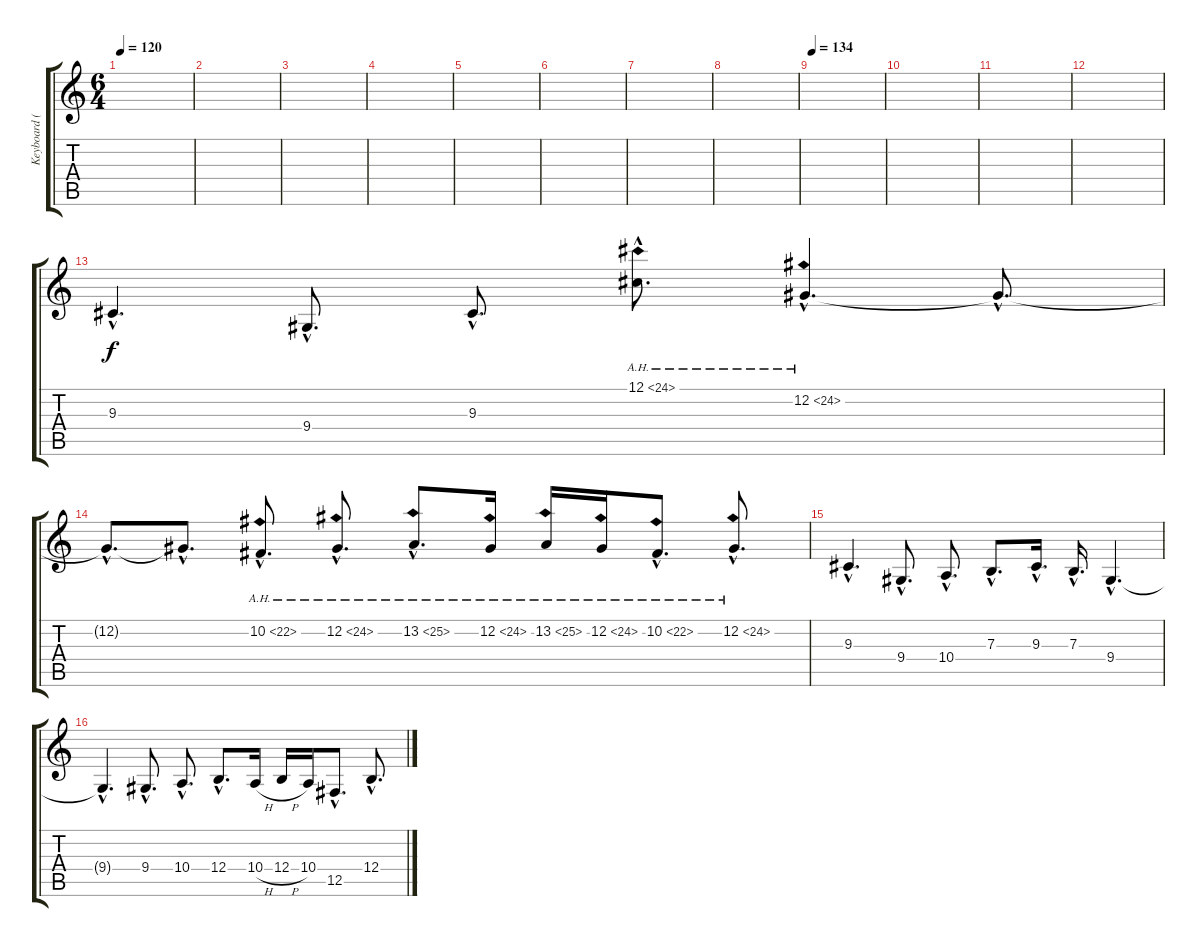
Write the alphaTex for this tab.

\track ("Keyboard (Violin)" "Keyboard (") {instrument violin}
\staff {score tabs}
\tuning (Db4 Ab3 E3 B2 Gb2 Db2) {hide}
\ts (6 4)
\tempo 120
\clef g2
\ks c
|
|
|
|
|
|
|
|
\section ("" "")
\tempo 134
|
|
|
|
9.3{hac}.4{d volume 16} 9.4{hac}.8{d} 9.3{hac}.8{d} 12.1{ah 12 hac}.8{d} 12.2{ah 12 hac}.4{d} 12.2{hac t}.8{d} |
12.2{hac t}.8{d} 12.2{hac t}.8{d} 10.2{ah 12 hac}.8{d} 12.2{ah 12 hac}.8{d} 13.2{ah 12 hac}.8{d} 12.2{ah 12}.16 13.2{ah 12}.16 12.2{ah 12}.16 10.2{ah 12 hac}.8{d} 12.2{ah 12 hac}.8{d} |
9.3{hac}.4{d} 9.4{hac}.8{d} 10.4{hac}.8{d} 7.3{hac}.8{d} 9.3{hac}.16{d} 7.3{hac}.16{d} 9.4{hac}.4{d} |
9.4{hac t}.4{d} 9.4{hac}.8{d} 10.4{hac}.8{d} 12.4{hac}.8{d} 10.4{h}.16 12.4{h}.16 10.4.16 12.5{hac}.8{d} 12.4{hac}.8{d}
